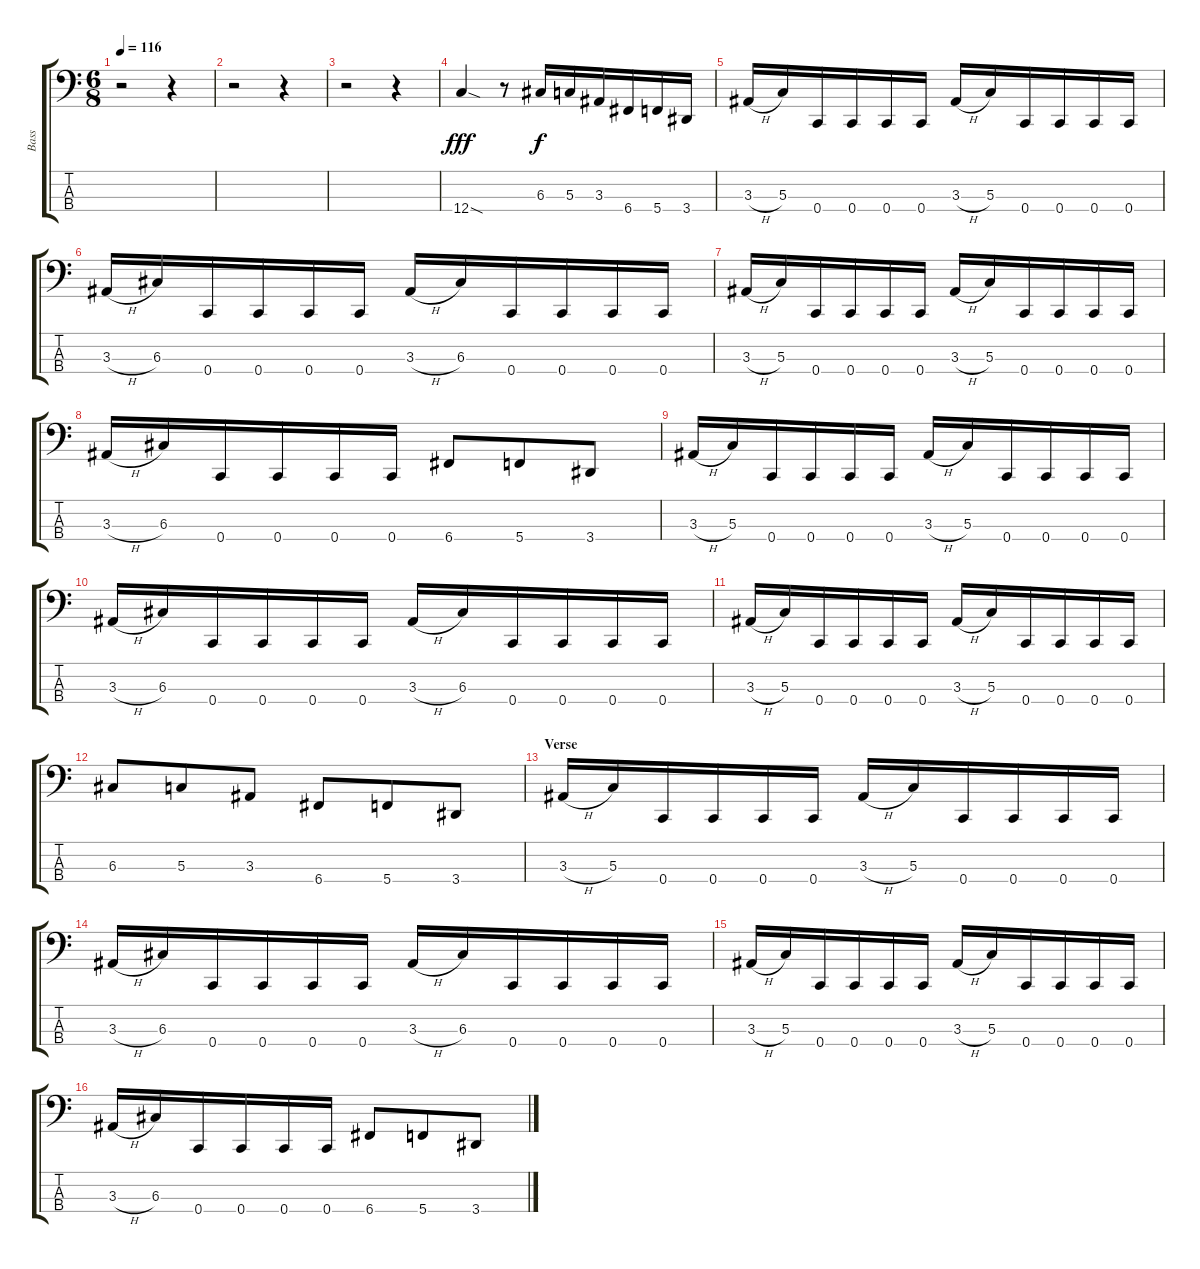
\track ("Bass" "Bass") {instrument electricbassfinger}
\staff {score tabs}
\tuning (F2 C2 G1 C1) {hide}
\ts (6 8)
\tempo 116
\clef f4
\ks c
r.2{dy fff instrument electricbassfinger} r.4 |
r.2 r.4 |
r.2 r.4 |
12.4{sod}.4 r.8 6.3.16{dy f} 5.3.16 3.3.16 6.4.16 5.4.16 3.4.16 |
3.3{h}.16 5.3.16 0.4.16 0.4.16 0.4.16 0.4.16 3.3{h}.16 5.3.16 0.4.16 0.4.16 0.4.16 0.4.16 |
3.3{h}.16 6.3.16 0.4.16 0.4.16 0.4.16 0.4.16 3.3{h}.16 6.3.16 0.4.16 0.4.16 0.4.16 0.4.16 |
3.3{h}.16 5.3.16 0.4.16 0.4.16 0.4.16 0.4.16 3.3{h}.16 5.3.16 0.4.16 0.4.16 0.4.16 0.4.16 |
3.3{h}.16 6.3.16 0.4.16 0.4.16 0.4.16 0.4.16 6.4.8 5.4.8 3.4.8 |
3.3{h}.16 5.3.16 0.4.16 0.4.16 0.4.16 0.4.16 3.3{h}.16 5.3.16 0.4.16 0.4.16 0.4.16 0.4.16 |
3.3{h}.16 6.3.16 0.4.16 0.4.16 0.4.16 0.4.16 3.3{h}.16 6.3.16 0.4.16 0.4.16 0.4.16 0.4.16 |
3.3{h}.16 5.3.16 0.4.16 0.4.16 0.4.16 0.4.16 3.3{h}.16 5.3.16 0.4.16 0.4.16 0.4.16 0.4.16 |
6.3.8 5.3.8 3.3.8 6.4.8 5.4.8 3.4.8 |
\section ("" "Verse")
3.3{h}.16 5.3.16 0.4.16 0.4.16 0.4.16 0.4.16 3.3{h}.16 5.3.16 0.4.16 0.4.16 0.4.16 0.4.16 |
3.3{h}.16 6.3.16 0.4.16 0.4.16 0.4.16 0.4.16 3.3{h}.16 6.3.16 0.4.16 0.4.16 0.4.16 0.4.16 |
3.3{h}.16 5.3.16 0.4.16 0.4.16 0.4.16 0.4.16 3.3{h}.16 5.3.16 0.4.16 0.4.16 0.4.16 0.4.16 |
3.3{h}.16 6.3.16 0.4.16 0.4.16 0.4.16 0.4.16 6.4.8 5.4.8 3.4.8
